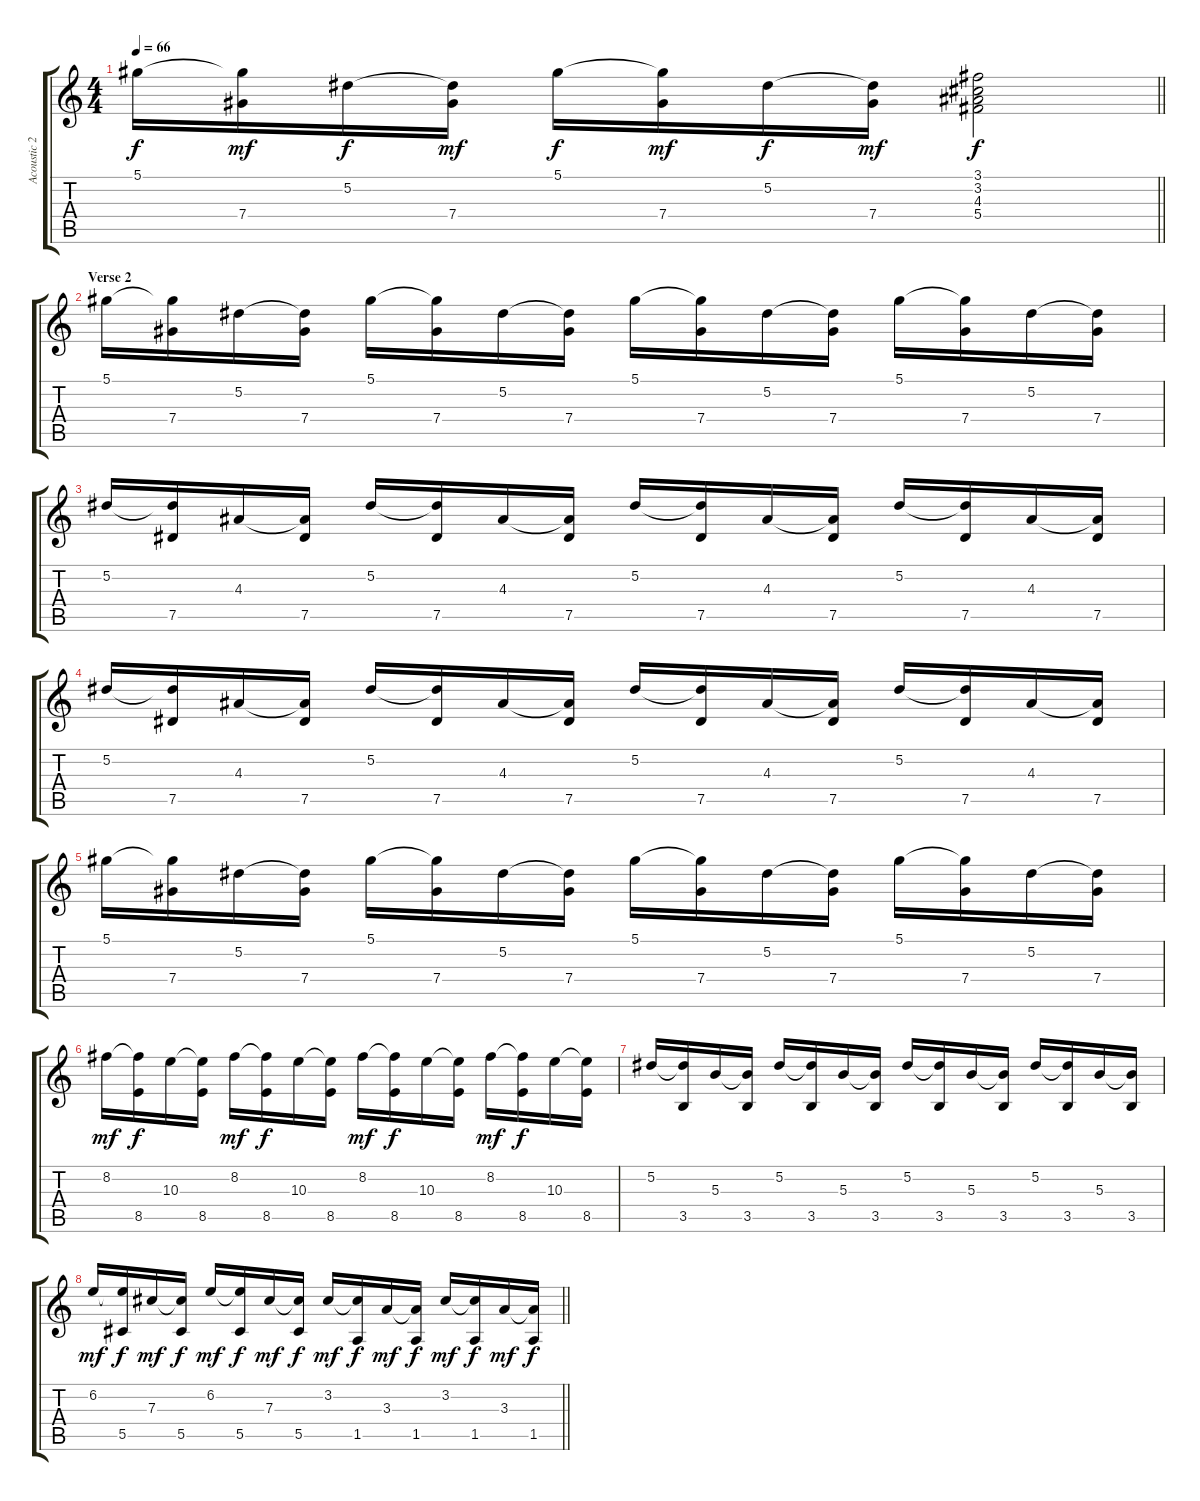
\track ("Acoustic 2" "Acoustic 2") {instrument acousticguitarsteel}
\staff {score tabs}
\tuning (Eb4 Bb3 Gb3 Db3 Ab2 Eb2) {hide}
\ts (4 4)
\tempo 66
\clef g2
\barLineRight lightlight
\ks c
5.1.16{dy f} (5.1{t} 7.4).16{dy mf} 5.2.16{dy f} (5.2{t} 7.4).16{dy mf} 5.1.16{dy f} (5.1{t} 7.4).16{dy mf} 5.2.16{dy f} (5.2{t} 7.4).16{dy mf} (3.1 3.2 4.3 5.4).2{dy f} |
\section ("" "Verse 2")
5.1.16 (5.1{t} 7.4).16 5.2.16 (5.2{t} 7.4).16 5.1.16 (5.1{t} 7.4).16 5.2.16 (5.2{t} 7.4).16 5.1.16 (5.1{t} 7.4).16 5.2.16 (5.2{t} 7.4).16 5.1.16 (5.1{t} 7.4).16 5.2.16 (5.2{t} 7.4).16 |
5.2.16 (5.2{t} 7.5).16 4.3.16 (4.3{t} 7.5).16 5.2.16 (5.2{t} 7.5).16 4.3.16 (4.3{t} 7.5).16 5.2.16 (5.2{t} 7.5).16 4.3.16 (4.3{t} 7.5).16 5.2.16 (5.2{t} 7.5).16 4.3.16 (4.3{t} 7.5).16 |
5.2.16 (5.2{t} 7.5).16 4.3.16 (4.3{t} 7.5).16 5.2.16 (5.2{t} 7.5).16 4.3.16 (4.3{t} 7.5).16 5.2.16 (5.2{t} 7.5).16 4.3.16 (4.3{t} 7.5).16 5.2.16 (5.2{t} 7.5).16 4.3.16 (4.3{t} 7.5).16 |
5.1.16 (5.1{t} 7.4).16 5.2.16 (5.2{t} 7.4).16 5.1.16 (5.1{t} 7.4).16 5.2.16 (5.2{t} 7.4).16 5.1.16 (5.1{t} 7.4).16 5.2.16 (5.2{t} 7.4).16 5.1.16 (5.1{t} 7.4).16 5.2.16 (5.2{t} 7.4).16 |
8.2.16{dy mf} (8.2{t} 8.5).16{dy f} 10.3.16 (10.3{t} 8.5).16 8.2.16{dy mf} (8.2{t} 8.5).16{dy f} 10.3.16 (10.3{t} 8.5).16 8.2.16{dy mf} (8.2{t} 8.5).16{dy f} 10.3.16 (10.3{t} 8.5).16 8.2.16{dy mf} (8.2{t} 8.5).16{dy f} 10.3.16 (10.3{t} 8.5).16 |
5.2.16 (5.2{t} 3.5).16 5.3.16 (5.3{t} 3.5).16 5.2.16 (5.2{t} 3.5).16 5.3.16 (5.3{t} 3.5).16 5.2.16 (5.2{t} 3.5).16 5.3.16 (5.3{t} 3.5).16 5.2.16 (5.2{t} 3.5).16 5.3.16 (5.3{t} 3.5).16 |
\barLineRight lightlight
6.2.16{dy mf} (6.2{t} 5.5).16{dy f} 7.3.16{dy mf} (7.3{t} 5.5).16{dy f} 6.2.16{dy mf} (6.2{t} 5.5).16{dy f} 7.3.16{dy mf} (7.3{t} 5.5).16{dy f} 3.2.16{dy mf} (3.2{t} 1.5).16{dy f} 3.3.16{dy mf} (3.3{t} 1.5).16{dy f} 3.2.16{dy mf} (3.2{t} 1.5).16{dy f} 3.3.16{dy mf} (3.3{t} 1.5).16{dy f}
